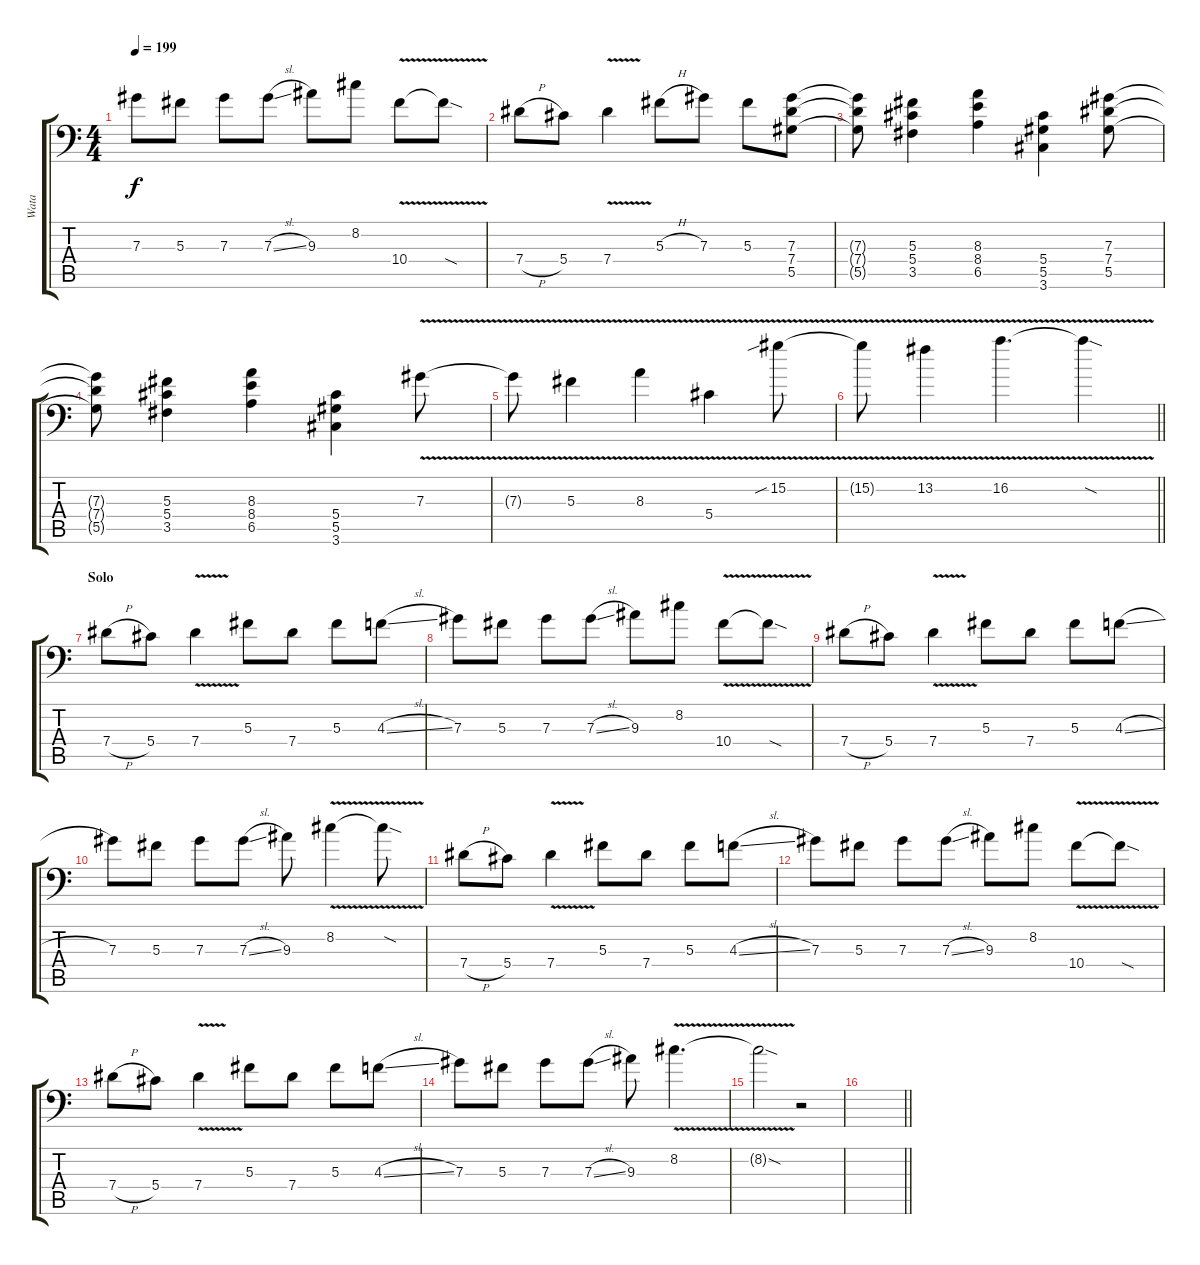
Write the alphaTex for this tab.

\track ("Wata" "Wata") {instrument distortionguitar}
\staff {score tabs}
\tuning (Bb3 F3 Db3 Ab2 Eb2 Bb1) {hide}
\ts (4 4)
\tempo 199
\clef f4
\ks c
7.3.8{dy f} 5.3.8 7.3.8 7.3{sl}.8 9.3.8 8.2.8 10.4{v}.8 10.4{sod t}.8 |
7.4{h}.8 5.4.8 7.4{v}.4 5.3{h}.8 7.3.8 5.3.8 (7.3 7.4 5.5).8 |
(7.3{t} 7.4{t} 5.5{t}).8 (5.3 5.4 3.5).4 (8.3 8.4 6.5).4 (5.4 5.5 3.6).4 (7.3 7.4 5.5).8 |
(7.3{t} 7.4{t} 5.5{t}).8 (5.3 5.4 3.5).4 (8.3 8.4 6.5).4 (5.4 5.5 3.6).4 7.3{v}.8 |
7.3{t}.8 5.3{v}.4 8.3{v}.4 5.4{v}.4 15.2{v sib}.8 |
\barLineRight lightlight
15.2{t}.8 13.2{v}.4 16.2{v}.4{d} 16.2{sod t}.4 |
\section ("" "Solo")
7.4{h}.8{balance 8} 5.4.8 7.4{v}.4 5.3.8 7.4.8 5.3.8 4.3{sl}.8 |
7.3.8 5.3.8 7.3.8 7.3{sl}.8 9.3.8 8.2.8 10.4{v}.8 10.4{sod t}.8 |
7.4{h}.8 5.4.8 7.4{v}.4 5.3.8 7.4.8 5.3.8 4.3{sl}.8 |
7.3.8 5.3.8 7.3.8 7.3{sl}.8 9.3.8 8.2{v}.4 8.2{sod t}.8 |
7.4{h}.8 5.4.8 7.4{v}.4 5.3.8 7.4.8 5.3.8 4.3{sl}.8 |
7.3.8 5.3.8 7.3.8 7.3{sl}.8 9.3.8 8.2.8 10.4{v}.8 10.4{sod t}.8 |
7.4{h}.8 5.4.8 7.4{v}.4 5.3.8 7.4.8 5.3.8 4.3{sl}.8 |
7.3.8 5.3.8 7.3.8 7.3{sl}.8 9.3.8 8.2{v}.4{d} |
8.2{sod t}.2 r.2 |
\barLineRight lightlight
